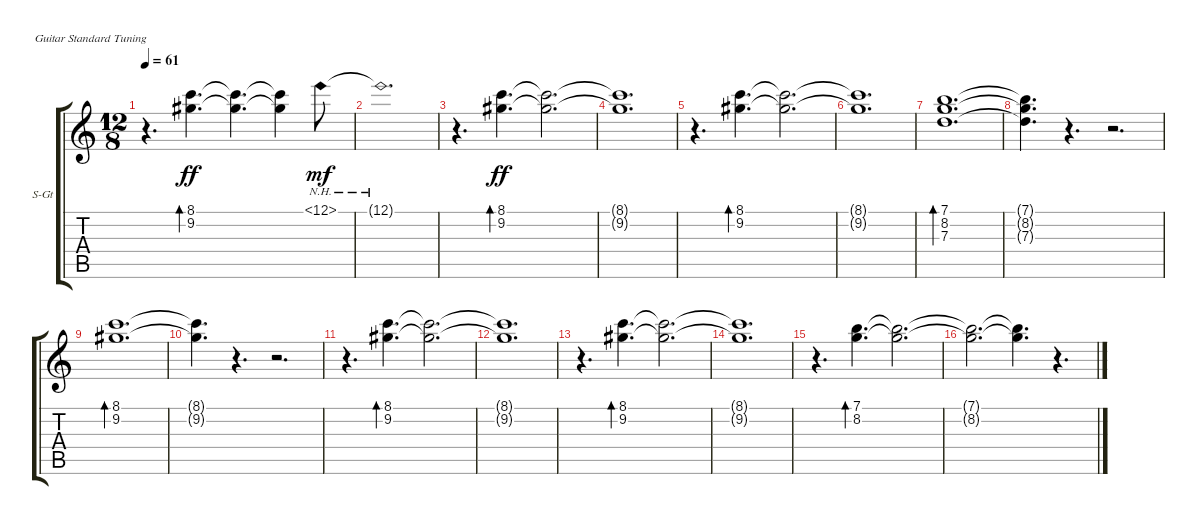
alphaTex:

\bracketExtendMode groupsimilarinstruments
\firstSystemTrackNameOrientation horizontal
\otherSystemsTrackNameOrientation horizontal
\track ("Delay Guitar - David Gilmour" "S-Gt") {instrument acousticguitarsteel}
\staff {score tabs}
\tuning (E4 B3 G3 D3 A2 E2)
\ts (12 8)
\tempo 61
\clef g2
\ks c
r.4{d dy ff} (8.1 9.2).4{d bd 30} (8.1{t} 9.2{t}).4{d} (8.1{t} 9.2{t}).4 12.1{nh}.8{dy mf} |
12.1{nh t}.1{d} |
r.4{d} (8.1 9.2).4{d bd 30 dy ff} (8.1{t} 9.2{t}).2{d} |
(8.1{t} 9.2{t}).1{d} |
r.4{d} (8.1 9.2).4{d bd 30} (8.1{t} 9.2{t}).2{d} |
(8.1{t} 9.2{t}).1{d} |
(7.1 8.2 7.3).1{d bd 30} |
(7.1{t} 8.2{t} 7.3{t}).4{d} r.4{d} r.2{d} |
(8.1 9.2).1{d bd 30} |
(8.1{t} 9.2{t}).4{d} r.4{d} r.2{d} |
r.4{d} (8.1 9.2).4{d bd 30} (8.1{t} 9.2{t}).2{d} |
(8.1{t} 9.2{t}).1{d} |
r.4{d} (8.1 9.2).4{d bd 30} (8.1{t} 9.2{t}).2{d} |
(8.1{t} 9.2{t}).1{d} |
r.4{d} (7.1 8.2).4{d bd 30} (7.1{t} 8.2{t}).2{d} |
(7.1{t} 8.2{t}).2{d} (7.1{t} 8.2{t}).4{d} r.4{d}
